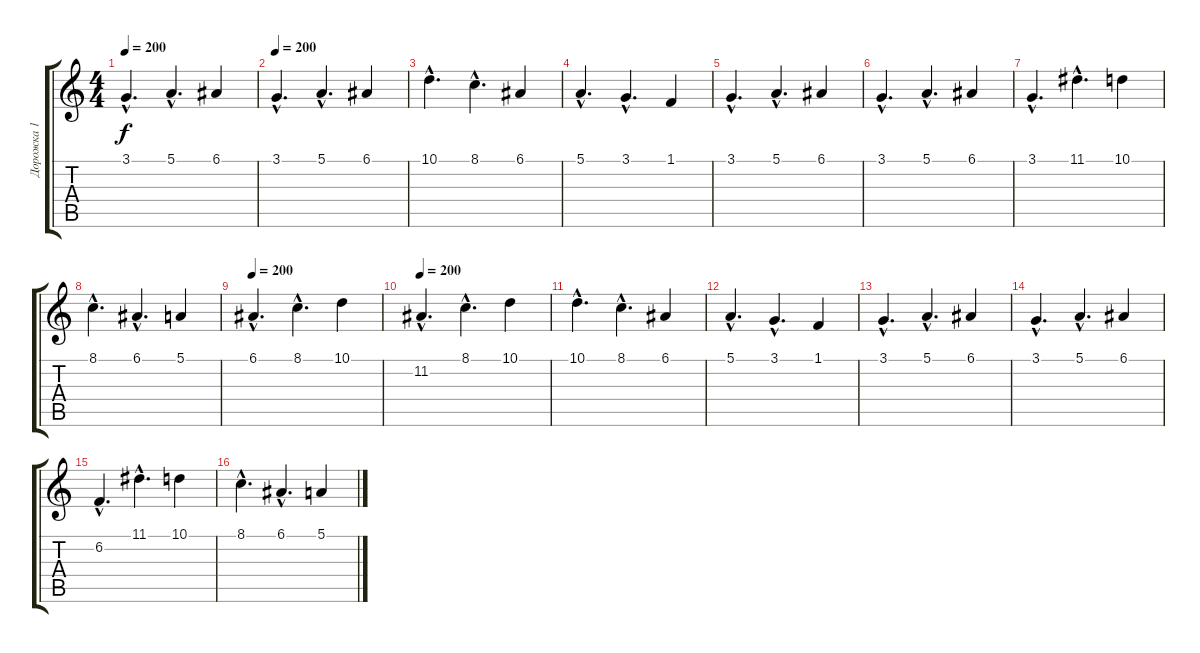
\track ("Дорожка 1" "Дорожка 1") {instrument tremolostrings}
\staff {score tabs}
\tuning (E4 B3 G3 D3 A2 E2) {hide}
\ts (4 4)
\tempo 200
\clef g2
\ks c
3.1{hac}.4{d dy f instrument tremolostrings} 5.1{hac}.4{d} 6.1.4 |
\tempo 200
3.1{hac}.4{d} 5.1{hac}.4{d} 6.1.4 |
10.1{hac}.4{d} 8.1{hac}.4{d} 6.1.4 |
5.1{hac}.4{d} 3.1{hac}.4{d} 1.1.4 |
3.1{hac}.4{d} 5.1{hac}.4{d} 6.1.4 |
3.1{hac}.4{d} 5.1{hac}.4{d} 6.1.4 |
3.1{hac}.4{d} 11.1{hac}.4{d} 10.1.4 |
8.1{hac}.4{d} 6.1{hac}.4{d} 5.1.4 |
\tempo 200
6.1{hac}.4{d} 8.1{hac}.4{d} 10.1.4 |
\tempo 200
11.2{hac}.4{d} 8.1{hac}.4{d} 10.1.4 |
10.1{hac}.4{d} 8.1{hac}.4{d} 6.1.4 |
5.1{hac}.4{d} 3.1{hac}.4{d} 1.1.4 |
3.1{hac}.4{d} 5.1{hac}.4{d} 6.1.4 |
3.1{hac}.4{d} 5.1{hac}.4{d} 6.1.4 |
6.2{hac}.4{d} 11.1{hac}.4{d} 10.1.4 |
8.1{hac}.4{d} 6.1{hac}.4{d} 5.1.4
